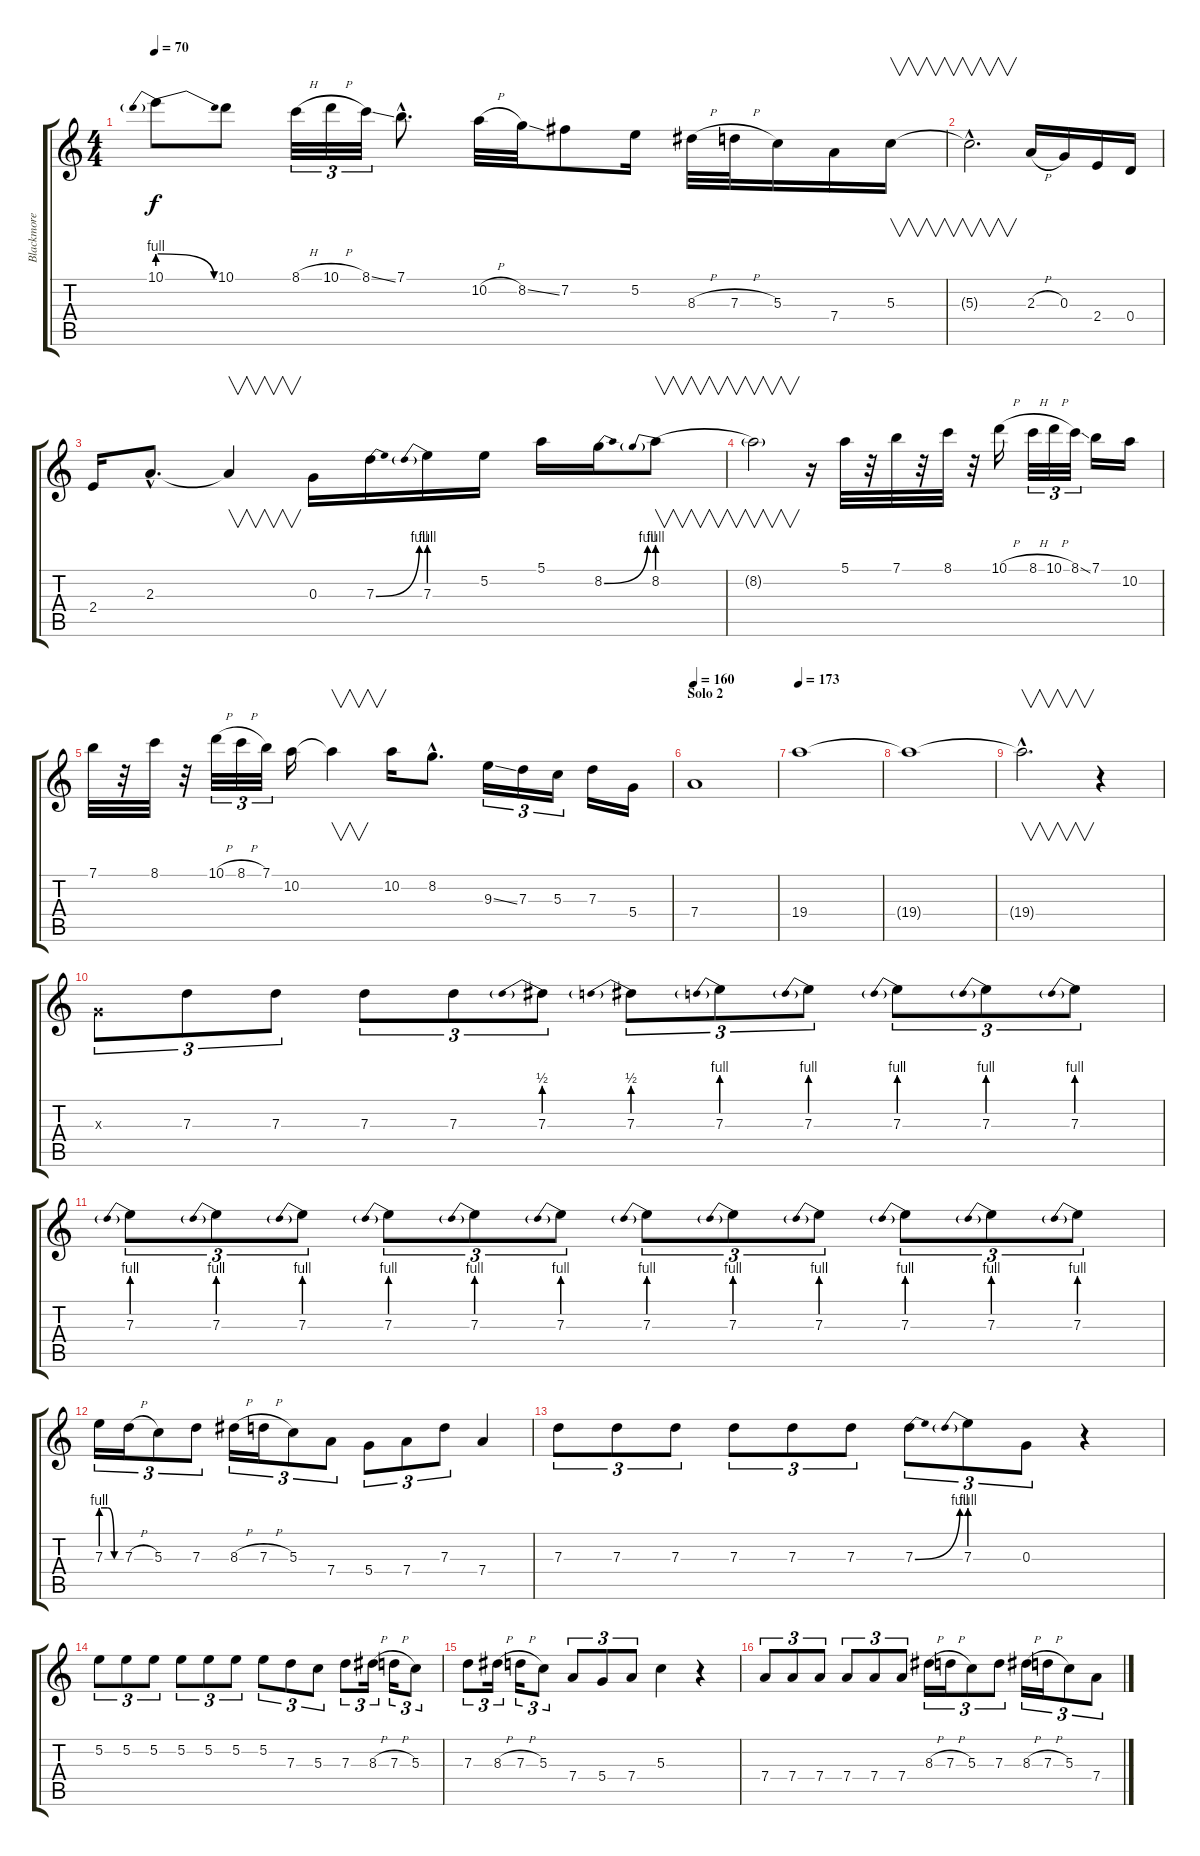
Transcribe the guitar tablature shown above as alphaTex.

\track ("Blackmore" "Blackmore") {instrument overdrivenguitar}
\staff {score tabs}
\tuning (E4 B3 G3 D3 A2 E2) {hide}
\ts (4 4)
\tempo 70
\clef g2
\ks c
10.1{be (prebendrelease 0 4 60 0)}.8{dy f} 10.1.8 8.1{h}.32{tu (3 2)} 10.1{h}.32{tu (3 2)} 8.1{ss}.32{tu (3 2)} 7.1{hac}.8{d} 10.2{h}.32 8.2{ss}.32 7.2.8 5.2.16 8.3{h}.32 7.3{h}.32 5.3.16 7.4.16 5.3.16{v} |
5.3{hac t}.2{v d} 2.3{h}.16 0.3.16 2.4.16 0.4.16 |
2.4.16 2.3{hac}.8{d} 2.3{t}.4{v} 0.3.16 7.3{be (bend 0 0 60 4)}.16 7.3{be (prebend 0 4 60 4)}.16 5.2.16 5.1.16 8.2{be (bend 0 0 60 4)}.16 8.2{be (prebend 0 4 60 4)}.8{v} |
8.2{t}.2{v} r.16 5.1.32 r.32 7.1.32 r.32 8.1.32 r.32 10.1{h}.16 8.1{h}.32{tu (3 2)} 10.1{h}.32{tu (3 2)} 8.1{ss}.32{tu (3 2)} 7.1.16 10.2.16 |
7.1.32 r.32 8.1.32 r.32 10.1{h}.32{tu (3 2)} 8.1{h}.32{tu (3 2)} 7.1.32{tu (3 2)} 10.2.16 10.2{t}.4{v} 10.2.16 8.2{hac}.8{d} 9.3{ss}.16{tu (3 2)} 7.3.16{tu (3 2)} 5.3.16{tu (3 2)} 7.3.16 5.4.16 |
\section ("" "Solo 2")
\tempo 160
7.4.1{volume 14} |
\tempo 173
19.4.1 |
19.4{t}.1 |
19.4{hac t}.2{v d} r.4 |
0.3{x}.8{tu (3 2)} 7.3.8{tu (3 2)} 7.3.8{tu (3 2)} 7.3.8{tu (3 2)} 7.3.8{tu (3 2)} 7.3{be (prebend 0 2 60 2)}.8{tu (3 2)} 7.3{be (prebend 0 2 60 2)}.8{tu (3 2)} 7.3{be (prebend 0 4 60 4)}.8{tu (3 2)} 7.3{be (prebend 0 4 60 4)}.8{tu (3 2)} 7.3{be (prebend 0 4 60 4)}.8{tu (3 2)} 7.3{be (prebend 0 4 60 4)}.8{tu (3 2)} 7.3{be (prebend 0 4 60 4)}.8{tu (3 2)} |
7.3{be (prebend 0 4 60 4)}.8{tu (3 2)} 7.3{be (prebend 0 4 60 4)}.8{tu (3 2)} 7.3{be (prebend 0 4 60 4)}.8{tu (3 2)} 7.3{be (prebend 0 4 60 4)}.8{tu (3 2)} 7.3{be (prebend 0 4 60 4)}.8{tu (3 2)} 7.3{be (prebend 0 4 60 4)}.8{tu (3 2)} 7.3{be (prebend 0 4 60 4)}.8{tu (3 2)} 7.3{be (prebend 0 4 60 4)}.8{tu (3 2)} 7.3{be (prebend 0 4 60 4)}.8{tu (3 2)} 7.3{be (prebend 0 4 60 4)}.8{tu (3 2)} 7.3{be (prebend 0 4 60 4)}.8{tu (3 2)} 7.3{be (prebend 0 4 60 4)}.8{tu (3 2)} |
7.3{be (custom 0 4 20 4 40 0 60 0)}.16{tu (3 2)} 7.3{h}.16{tu (3 2)} 5.3.8{tu (3 2)} 7.3.8{tu (3 2)} 8.3{h}.16{tu (3 2)} 7.3{h}.16{tu (3 2)} 5.3.8{tu (3 2)} 7.4.8{tu (3 2)} 5.4.8{tu (3 2)} 7.4.8{tu (3 2)} 7.3.8{tu (3 2)} 7.4.4 |
7.3.8{tu (3 2)} 7.3.8{tu (3 2)} 7.3.8{tu (3 2)} 7.3.8{tu (3 2)} 7.3.8{tu (3 2)} 7.3.8{tu (3 2)} 7.3{be (bend 0 0 60 4)}.8{tu (3 2)} 7.3{be (prebend 0 4 60 4)}.8{tu (3 2)} 0.3.8{tu (3 2)} r.4 |
5.2.8{tu (3 2)} 5.2.8{tu (3 2)} 5.2.8{tu (3 2)} 5.2.8{tu (3 2)} 5.2.8{tu (3 2)} 5.2.8{tu (3 2)} 5.2.8{tu (3 2)} 7.3.8{tu (3 2)} 5.3.8{tu (3 2)} 7.3.8{tu (3 2)} 8.3{h}.16{tu (3 2)} 7.3{h}.16{tu (3 2)} 5.3.8{tu (3 2)} |
7.3.8{tu (3 2)} 8.3{h}.16{tu (3 2)} 7.3{h}.16{tu (3 2)} 5.3.8{tu (3 2)} 7.4.8{tu (3 2)} 5.4.8{tu (3 2)} 7.4.8{tu (3 2)} 5.3.4 r.4 |
7.4.8{tu (3 2)} 7.4.8{tu (3 2)} 7.4.8{tu (3 2)} 7.4.8{tu (3 2)} 7.4.8{tu (3 2)} 7.4.8{tu (3 2)} 8.3{h}.16{tu (3 2)} 7.3{h}.16{tu (3 2)} 5.3.8{tu (3 2)} 7.3.8{tu (3 2)} 8.3{h}.16{tu (3 2)} 7.3{h}.16{tu (3 2)} 5.3.8{tu (3 2)} 7.4.8{tu (3 2)}
